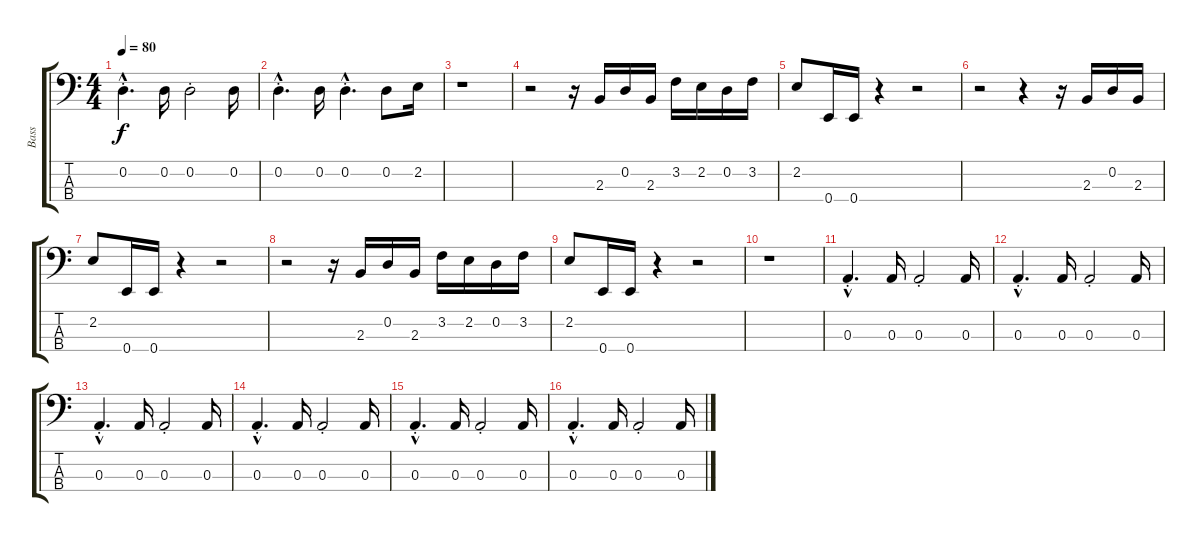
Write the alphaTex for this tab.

\track ("Bass" "Bass") {instrument synthbass1}
\staff {score tabs}
\tuning (G2 D2 A1 E1) {hide}
\ts (4 4)
\tempo 80
\clef f4
\ks c
0.2{hac st}.4{d dy f} 0.2.16 0.2{st}.2 0.2.16 |
0.2{hac st}.4{d} 0.2.16 0.2{hac st}.4{d} 0.2.8 2.2.16 |
r.1 |
r.2 r.16 2.3.16 0.2.16 2.3.16 3.2.16 2.2.16 0.2.16 3.2.16 |
2.2.8 0.4.16 0.4.16 r.4 r.2 |
r.2 r.4 r.16 2.3.16 0.2.16 2.3.16 |
2.2.8 0.4.16 0.4.16 r.4 r.2 |
r.2 r.16 2.3.16 0.2.16 2.3.16 3.2.16 2.2.16 0.2.16 3.2.16 |
2.2.8 0.4.16 0.4.16 r.4 r.2 |
r.1 |
0.3{hac st}.4{d} 0.3.16 0.3{st}.2 0.3.16 |
0.3{hac st}.4{d} 0.3.16 0.3{st}.2 0.3.16 |
0.3{hac st}.4{d} 0.3.16 0.3{st}.2 0.3.16 |
0.3{hac st}.4{d} 0.3.16 0.3{st}.2 0.3.16 |
0.3{hac st}.4{d} 0.3.16 0.3{st}.2 0.3.16 |
0.3{hac st}.4{d} 0.3.16 0.3{st}.2 0.3.16
